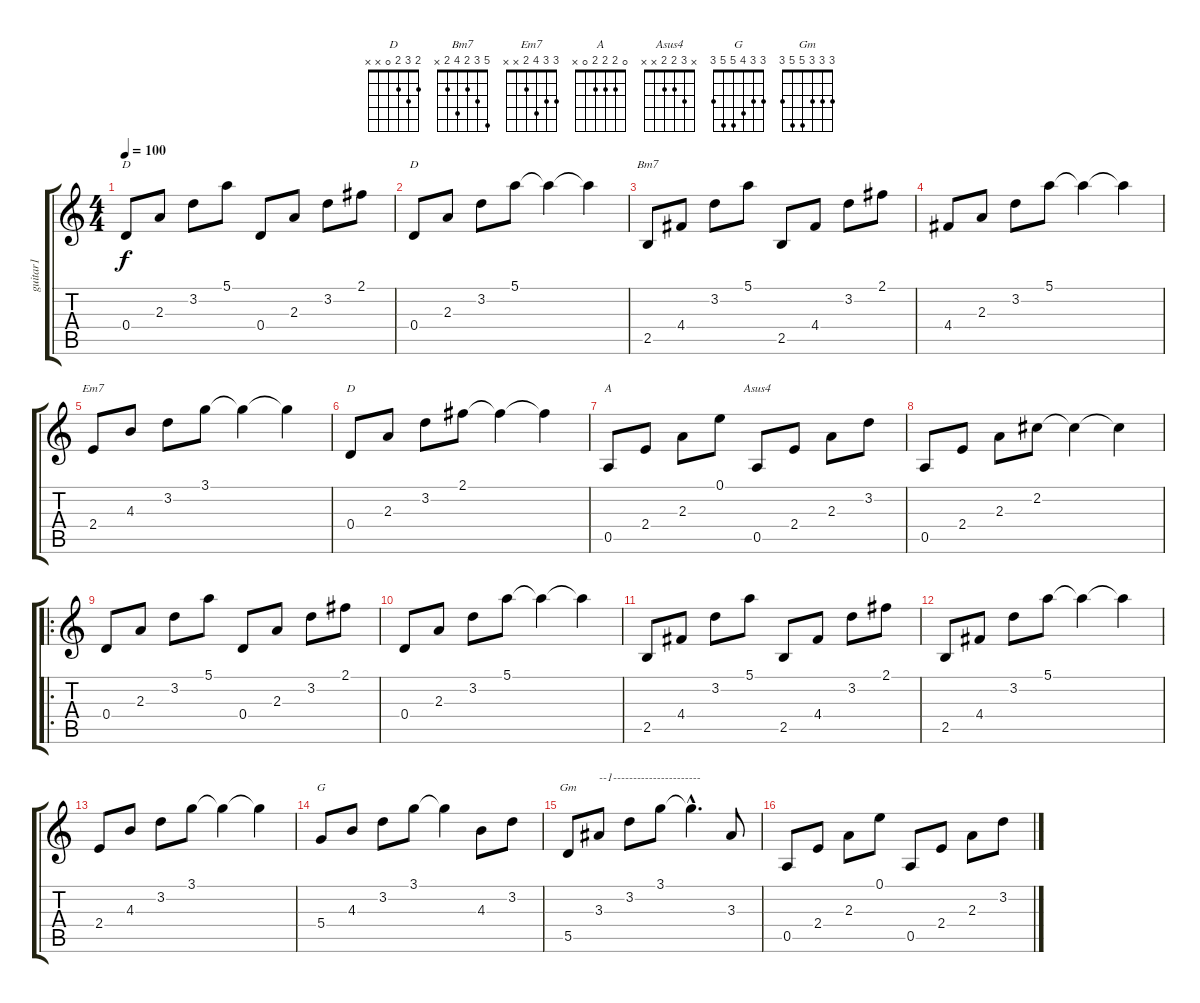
\track ("guitar1" "guitar1") {instrument acousticguitarnylon}
\staff {score tabs}
\tuning (E4 B3 G3 D3 A2 E2) {hide}
\chord ("D" 5 3 2 0 x x) {firstfret 2}
\chord ("D" 5 3 2 0 x x)
\chord ("Bm7" 5 3 2 4 2 x)
\chord ("Em7" 3 3 4 2 x x)
\chord ("D" 2 3 2 0 x x)
\chord ("A" 0 2 2 2 0 x)
\chord ("Asus4" x 3 2 2 x x)
\chord ("G" 3 3 4 5 5 3)
\chord ("Gm" 3 3 3 5 5 3)
\ts (4 4)
\tempo 100
\clef g2
\ks c
0.4.8{ch "D" dy f instrument acousticguitarnylon} 2.3.8 3.2.8 5.1.8 0.4.8 2.3.8 3.2.8 2.1.8 |
0.4.8{ch "D"} 2.3.8 3.2.8 5.1.8 5.1{t}.4 5.1{t}.4 |
2.5.8{ch "Bm7"} 4.4.8 3.2.8 5.1.8 2.5.8 4.4.8 3.2.8 2.1.8 |
4.4.8 2.3.8 3.2.8 5.1.8 5.1{t}.4 5.1{t}.4 |
2.4.8{ch "Em7"} 4.3.8 3.2.8 3.1.8 3.1{t}.4 3.1{t}.4 |
0.4.8{ch "D"} 2.3.8 3.2.8 2.1.8 2.1{t}.4 2.1{t}.4 |
0.5.8{ch "A"} 2.4.8 2.3.8 0.1.8 0.5.8{ch "Asus4"} 2.4.8 2.3.8 3.2.8 |
0.5.8 2.4.8 2.3.8 2.2.8 2.2{t}.4 2.2{t}.4 |
\ro
0.4.8 2.3.8 3.2.8 5.1.8 0.4.8 2.3.8 3.2.8 2.1.8 |
0.4.8 2.3.8 3.2.8 5.1.8 5.1{t}.4 5.1{t}.4 |
2.5.8 4.4.8 3.2.8 5.1.8 2.5.8 4.4.8 3.2.8 2.1.8 |
2.5.8 4.4.8 3.2.8 5.1.8 5.1{t}.4 5.1{t}.4 |
2.4.8 4.3.8 3.2.8 3.1.8 3.1{t}.4 3.1{t}.4 |
5.4.8{ch "G"} 4.3.8 3.2.8 3.1.8 3.1{t}.4 4.3.8 3.2.8 |
5.5.8{ch "Gm"} 3.3.8{txt "--1----------------------"} 3.2.8 3.1.8 3.1{hac t}.4{d} 3.3.8 |
0.5.8 2.4.8 2.3.8 0.1.8 0.5.8 2.4.8 2.3.8 3.2.8
